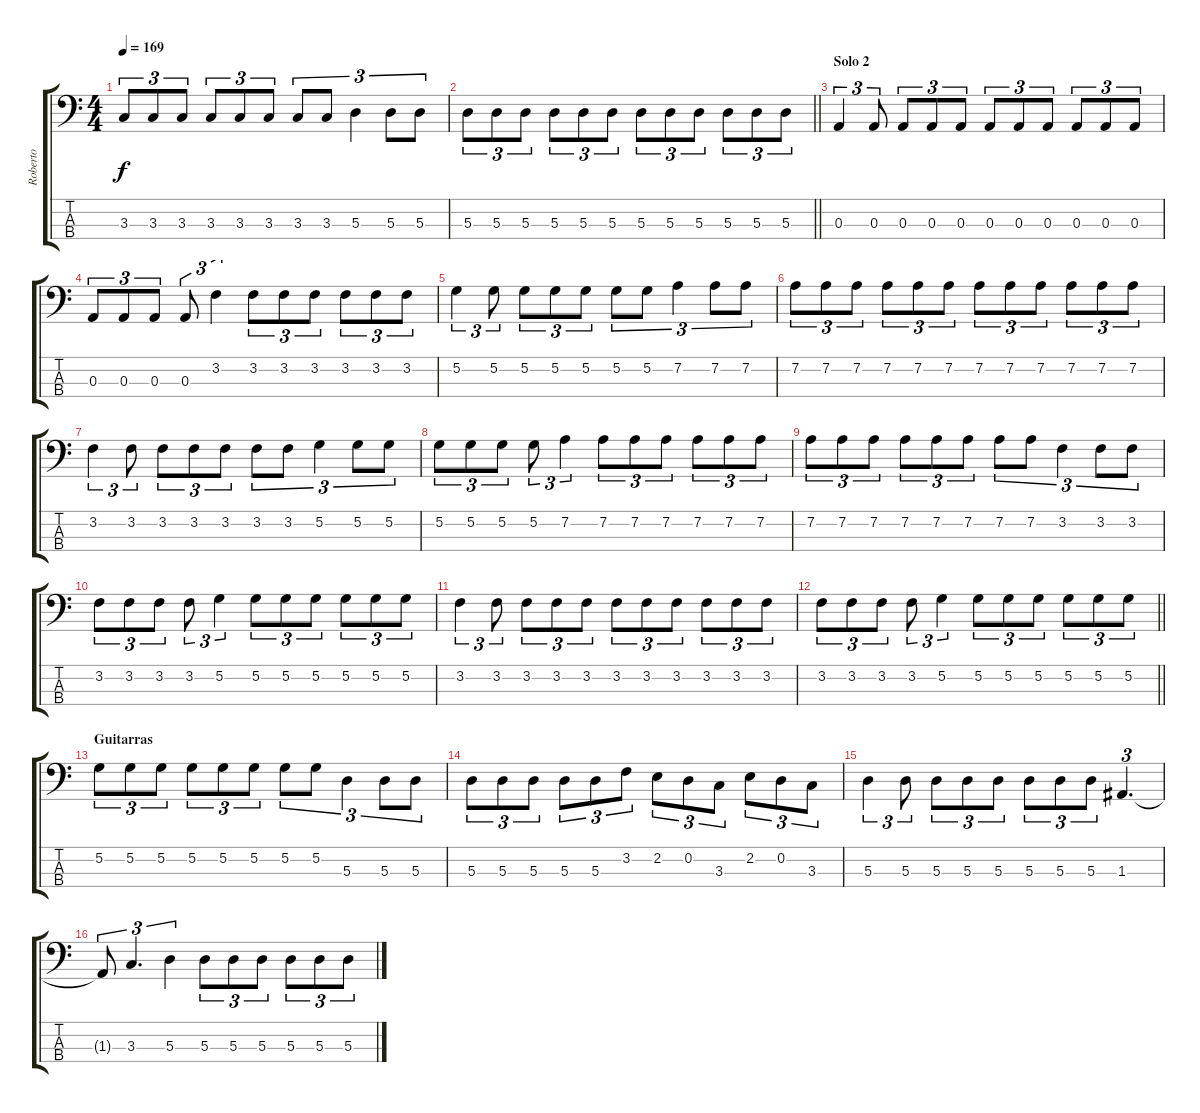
\track ("Roberto" "Roberto") {instrument electricbassfinger}
\staff {score tabs}
\tuning (G2 D2 A1 E1) {hide}
\ts (4 4)
\tempo 169
\clef f4
\ks c
3.3.8{tu (3 2) dy f} 3.3.8{tu (3 2)} 3.3.8{tu (3 2)} 3.3.8{tu (3 2)} 3.3.8{tu (3 2)} 3.3.8{tu (3 2)} 3.3.8{tu (3 2)} 3.3.8{tu (3 2)} 5.3.4{tu (3 2)} 5.3.8{tu (3 2)} 5.3.8{tu (3 2)} |
\barLineRight lightlight
5.3.8{tu (3 2)} 5.3.8{tu (3 2)} 5.3.8{tu (3 2)} 5.3.8{tu (3 2)} 5.3.8{tu (3 2)} 5.3.8{tu (3 2)} 5.3.8{tu (3 2)} 5.3.8{tu (3 2)} 5.3.8{tu (3 2)} 5.3.8{tu (3 2)} 5.3.8{tu (3 2)} 5.3.8{tu (3 2)} |
\section ("" "Solo 2")
0.3.4{tu (3 2)} 0.3.8{tu (3 2)} 0.3.8{tu (3 2)} 0.3.8{tu (3 2)} 0.3.8{tu (3 2)} 0.3.8{tu (3 2)} 0.3.8{tu (3 2)} 0.3.8{tu (3 2)} 0.3.8{tu (3 2)} 0.3.8{tu (3 2)} 0.3.8{tu (3 2)} |
0.3.8{tu (3 2)} 0.3.8{tu (3 2)} 0.3.8{tu (3 2)} 0.3.8{tu (3 2)} 3.2.4{tu (3 2)} 3.2.8{tu (3 2)} 3.2.8{tu (3 2)} 3.2.8{tu (3 2)} 3.2.8{tu (3 2)} 3.2.8{tu (3 2)} 3.2.8{tu (3 2)} |
5.2.4{tu (3 2)} 5.2.8{tu (3 2)} 5.2.8{tu (3 2)} 5.2.8{tu (3 2)} 5.2.8{tu (3 2)} 5.2.8{tu (3 2)} 5.2.8{tu (3 2)} 7.2.4{tu (3 2)} 7.2.8{tu (3 2)} 7.2.8{tu (3 2)} |
7.2.8{tu (3 2)} 7.2.8{tu (3 2)} 7.2.8{tu (3 2)} 7.2.8{tu (3 2)} 7.2.8{tu (3 2)} 7.2.8{tu (3 2)} 7.2.8{tu (3 2)} 7.2.8{tu (3 2)} 7.2.8{tu (3 2)} 7.2.8{tu (3 2)} 7.2.8{tu (3 2)} 7.2.8{tu (3 2)} |
3.2.4{tu (3 2)} 3.2.8{tu (3 2)} 3.2.8{tu (3 2)} 3.2.8{tu (3 2)} 3.2.8{tu (3 2)} 3.2.8{tu (3 2)} 3.2.8{tu (3 2)} 5.2.4{tu (3 2)} 5.2.8{tu (3 2)} 5.2.8{tu (3 2)} |
5.2.8{tu (3 2)} 5.2.8{tu (3 2)} 5.2.8{tu (3 2)} 5.2.8{tu (3 2)} 7.2.4{tu (3 2)} 7.2.8{tu (3 2)} 7.2.8{tu (3 2)} 7.2.8{tu (3 2)} 7.2.8{tu (3 2)} 7.2.8{tu (3 2)} 7.2.8{tu (3 2)} |
7.2.8{tu (3 2)} 7.2.8{tu (3 2)} 7.2.8{tu (3 2)} 7.2.8{tu (3 2)} 7.2.8{tu (3 2)} 7.2.8{tu (3 2)} 7.2.8{tu (3 2)} 7.2.8{tu (3 2)} 3.2.4{tu (3 2)} 3.2.8{tu (3 2)} 3.2.8{tu (3 2)} |
3.2.8{tu (3 2)} 3.2.8{tu (3 2)} 3.2.8{tu (3 2)} 3.2.8{tu (3 2)} 5.2.4{tu (3 2)} 5.2.8{tu (3 2)} 5.2.8{tu (3 2)} 5.2.8{tu (3 2)} 5.2.8{tu (3 2)} 5.2.8{tu (3 2)} 5.2.8{tu (3 2)} |
3.2.4{tu (3 2)} 3.2.8{tu (3 2)} 3.2.8{tu (3 2)} 3.2.8{tu (3 2)} 3.2.8{tu (3 2)} 3.2.8{tu (3 2)} 3.2.8{tu (3 2)} 3.2.8{tu (3 2)} 3.2.8{tu (3 2)} 3.2.8{tu (3 2)} 3.2.8{tu (3 2)} |
\barLineRight lightlight
3.2.8{tu (3 2)} 3.2.8{tu (3 2)} 3.2.8{tu (3 2)} 3.2.8{tu (3 2)} 5.2.4{tu (3 2)} 5.2.8{tu (3 2)} 5.2.8{tu (3 2)} 5.2.8{tu (3 2)} 5.2.8{tu (3 2)} 5.2.8{tu (3 2)} 5.2.8{tu (3 2)} |
\section ("" "Guitarras")
5.2.8{tu (3 2)} 5.2.8{tu (3 2)} 5.2.8{tu (3 2)} 5.2.8{tu (3 2)} 5.2.8{tu (3 2)} 5.2.8{tu (3 2)} 5.2.8{tu (3 2)} 5.2.8{tu (3 2)} 5.3.4{tu (3 2)} 5.3.8{tu (3 2)} 5.3.8{tu (3 2)} |
5.3.8{tu (3 2)} 5.3.8{tu (3 2)} 5.3.8{tu (3 2)} 5.3.8{tu (3 2)} 5.3.8{tu (3 2)} 3.2.8{tu (3 2)} 2.2.8{tu (3 2)} 0.2.8{tu (3 2)} 3.3.8{tu (3 2)} 2.2.8{tu (3 2)} 0.2.8{tu (3 2)} 3.3.8{tu (3 2)} |
5.3.4{tu (3 2)} 5.3.8{tu (3 2)} 5.3.8{tu (3 2)} 5.3.8{tu (3 2)} 5.3.8{tu (3 2)} 5.3.8{tu (3 2)} 5.3.8{tu (3 2)} 5.3.8{tu (3 2)} 1.3.4{d tu (3 2)} |
1.3{t}.8{tu (3 2)} 3.3.4{d tu (3 2)} 5.3.4{tu (3 2)} 5.3.8{tu (3 2)} 5.3.8{tu (3 2)} 5.3.8{tu (3 2)} 5.3.8{tu (3 2)} 5.3.8{tu (3 2)} 5.3.8{tu (3 2)}
